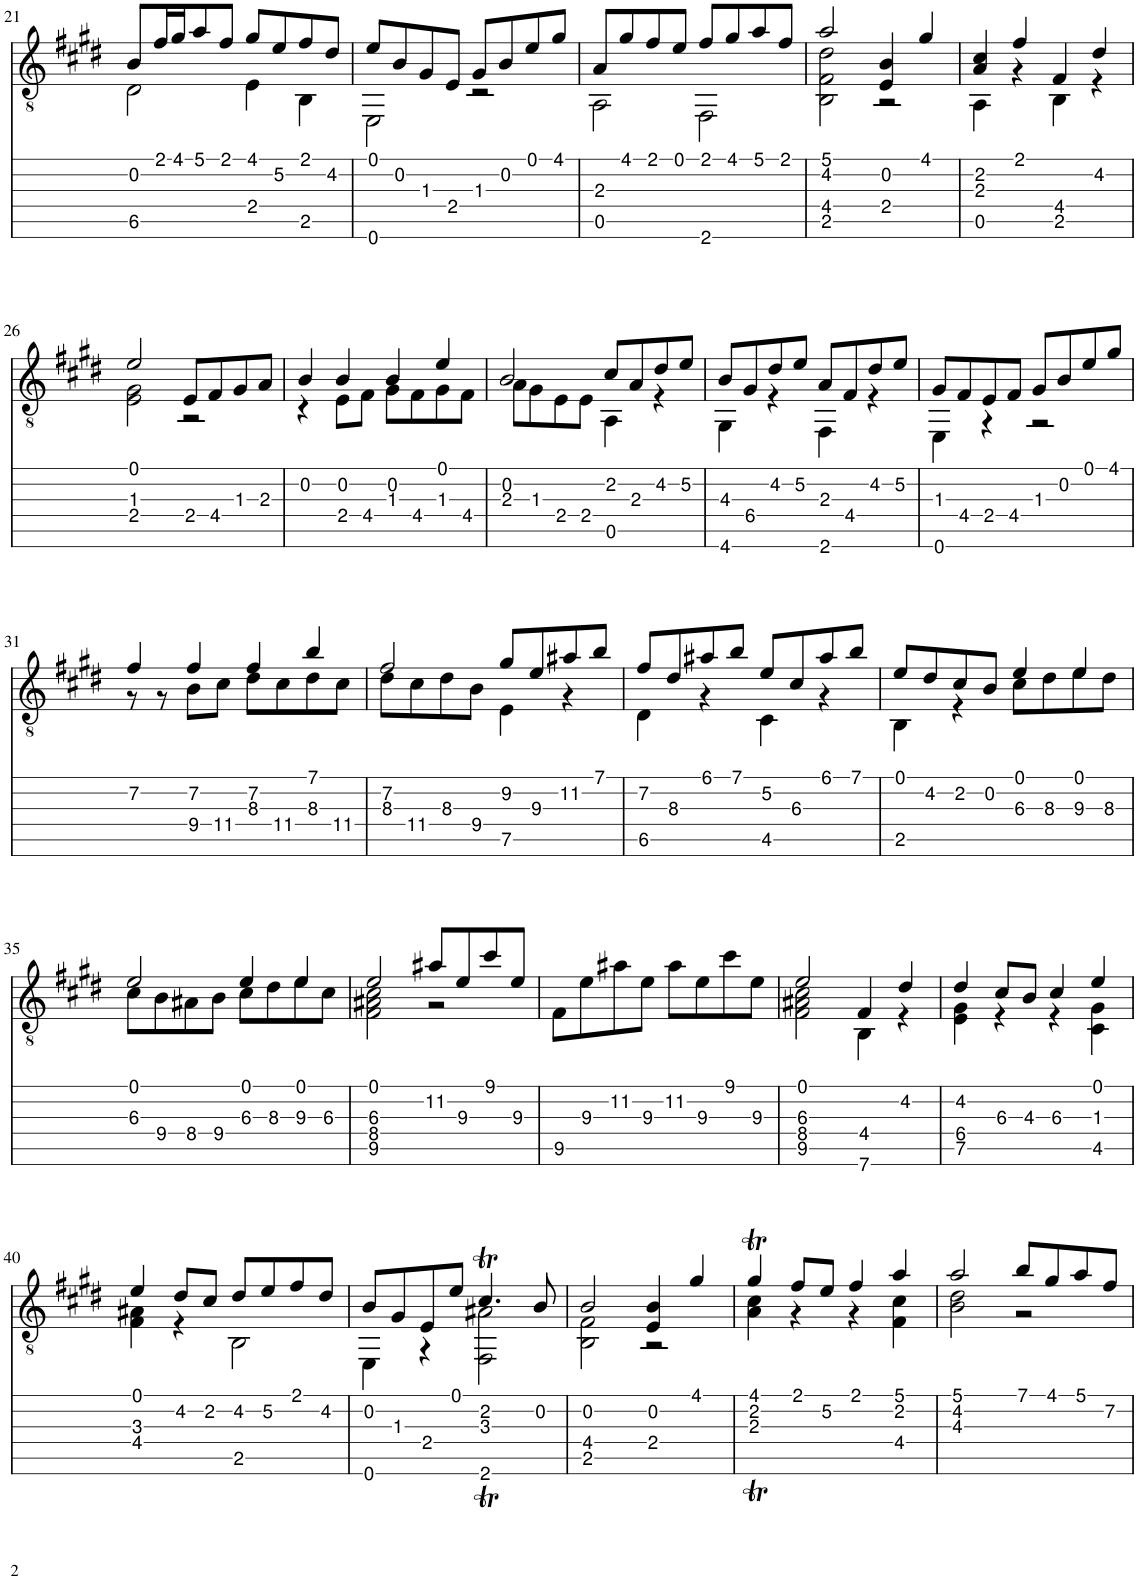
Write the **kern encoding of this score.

**kern	**kern
*part1	*part1
*staff2	*staff1
*I"Guitar	*
*I'Guit.	*
!!LO:PB:g=z
*	*clefGv2
*k[f#c#g#d#]	*k[f#c#g#d#]
*M2/2	*M2/2
*met(c|)	*met(c|)
=21	=21
*^	*^
8BL	2D#	8B/L	2D#\
16f#L	.	16f#/L	.
16g#J	.	16g#/J	.
8a	.	8a/	.
8f#J	.	8f#/J	.
8g#L	4E	8g#/L	4E\
8e	.	8e/	.
8f#	4BB	8f#/	4BB\
8d#J	.	8d#/J	.
=22	=22	=22	=22
8eL	2EE	8e/L	2EE\
8B	.	8B/	.
8G#	.	8G#/	.
8EJ	.	8E/J	.
8G#L	2r	8G#/L	2r
8B	.	8B/	.
8e	.	8e/	.
8g#J	.	8g#/J	.
=23	=23	=23	=23
8AL	2AA	8A/L	2AA\
8g#	.	8g#/	.
8f#	.	8f#/	.
8eJ	.	8e/J	.
8f#L	2FF#	8f#/L	2FF#\
8g#	.	8g#/	.
8a	.	8a/	.
8f#J	.	8f#/J	.
=24	=24	=24	=24
2a	2BB 2F# 2d#	2a/	2BB\ 2F#\ 2d#\
4E 4B	2r	4E/ 4B/	2r
4g#	.	4g#/	.
=25	=25	=25	=25
4A 4c#	4AA	4A/ 4c#/	4AA\
4f#	4r	4f#/	4r
4F#	4BB	4F#/	4BB\
4d#	4r	4d#/	4r
!!LO:LB:g=z	!!
=26	=26	=26	=26
2e	2E 2G#	2e/	2E\ 2G#\
8EL	2r	8E/L	2r
8F#	.	8F#/	.
8G#	.	8G#/	.
8AJ	.	8A/J	.
=27	=27	=27	=27
4B	4r	4B/	4r
4B	8EL	4B/	8E\L
.	8F#J	.	8F#\J
4B	8G#L	4B/	8G#\L
.	8F#	.	8F#\
4e	8G#	4e/	8G#\
.	8F#J	.	8F#\J
=28	=28	=28	=28
2B	8AL	2B/	8A\L
.	8G#	.	8G#\
.	8E	.	8E\
.	8EJ	.	8E\J
8c#L	4AA	8c#/L	4AA\
8A	.	8A/	.
8d#	4r	8d#/	4r
8eJ	.	8e/J	.
=29	=29	=29	=29
8BL	4GG#	8B/L	4GG#\
8G#	.	8G#/	.
8d#	4r	8d#/	4r
8eJ	.	8e/J	.
8AL	4FF#	8A/L	4FF#\
8F#	.	8F#/	.
8d#	4r	8d#/	4r
8eJ	.	8e/J	.
=30	=30	=30	=30
8G#L	4EE	8G#/L	4EE\
8F#	.	8F#/	.
8E	4r	8E/	4r
8F#J	.	8F#/J	.
8G#L	2r	8G#/L	2r
8B	.	8B/	.
8e	.	8e/	.
8g#J	.	8g#/J	.
!!LO:LB:g=z	!!
=31	=31	=31	=31
4f#	8r	4f#/	8r
.	8r	.	8r
4f#	8BL	4f#/	8B\L
.	8c#J	.	8c#\J
4f#	8d#L	4f#/	8d#\L
.	8c#	.	8c#\
4b	8d#	4b/	8d#\
.	8c#J	.	8c#\J
=32	=32	=32	=32
2f#	8d#L	2f#/	8d#\L
.	8c#	.	8c#\
.	8d#	.	8d#\
.	8BJ	.	8B\J
8g#L	4E	8g#/L	4E\
8e	.	8e/	.
8a#	4r	8a#X/	4r
8bJ	.	8b/J	.
=33	=33	=33	=33
8f#L	4D#	8f#/L	4D#\
8d#	.	8d#/	.
8a#	4r	8a#X/	4r
8bJ	.	8b/J	.
8eL	4C#	8e/L	4C#\
8c#	.	8c#/	.
8a#	4r	8a#/	4r
8bJ	.	8b/J	.
=34	=34	=34	=34
8eL	4BB	8e/L	4BB\
8d#	.	8d#/	.
8c#	4r	8c#/	4r
8BJ	.	8B/J	.
4e	8c#L	4e/	8c#\L
.	8d#	.	8d#\
4e	8e	4e/	8e\
.	8d#J	.	8d#\J
!!LO:LB:g=z	!!
=35	=35	=35	=35
2e	8c#L	2e/	8c#\L
.	8B	.	8B\
.	8A#	.	8A#X\
.	8BJ	.	8B\J
4e	8c#L	4e/	8c#\L
.	8d#	.	8d#\
4e	8e	4e/	8e\
.	8c#J	.	8c#\J
=36	=36	=36	=36
2e	2F# 2A# 2c#	2e/	2F#\ 2A#X\ 2c#\
8a#L	2r	8a#X/L	2r
8e	.	8e/	.
8cc#	.	8cc#/	.
8eJ	.	8e/J	.
*v	*v	*	*
*	*v	*v
=37	=37
8F#L	8F#\L
8e	8e\
8a#	8a#X\
8eJ	8e\J
8a#L	8a#\L
8e	8e\
8cc#	8cc#\
8eJ	8e\J
=38	=38
*^	*^
2e	2F# 2A# 2c#	2e/	2F#\ 2A#X\ 2c#\
4F#	4BB	4F#/	4BB\
4d#	4r	4d#/	4r
=39	=39	=39	=39
4d#	4E 4G#	4d#/	4E\ 4G#\
8c#L	4r	8c#/L	4r
8BJ	.	8B/J	.
4c#	4r	4c#/	4r
4e	4C# 4G#	4e/	4C#\ 4G#\
!!LO:LB:g=z	!!
=40	=40	=40	=40
4e	4F# 4A#	4e/	4F#\ 4A#X\
8d#L	4r	8d#/L	4r
8c#J	.	8c#/J	.
8d#L	2BB	8d#/L	2BB\
8e	.	8e/	.
8f#	.	8f#/	.
8d#J	.	8d#/J	.
=41	=41	=41	=41
8BL	4EE	8B/L	4EE\
8G#	.	8G#/	.
8E	4r	8E/	4r
8eJ	.	8e/J	.
4.c#T	2FF# 2A#	4.c#T/	2FF#\ 2A#X\
8B	.	8B/	.
=42	=42	=42	=42
2B	2BB 2F#	2B/	2BB\ 2F#\
4E 4B	2r	4E/ 4B/	2r
4g#	.	4g#/	.
=43	=43	=43	=43
4g#t	4A 4c#	4g#t/	4A\ 4c#\
8f#L	4r	8f#/L	4r
8eJ	.	8e/J	.
4f#	4r	4f#/	4r
4a	4F# 4c#	4a/	4F#\ 4c#\
=44	=44	=44	=44
2a	2B 2d#	2a/	2B\ 2d#\
8bL	2r	8b/L	2r
8g#	.	8g#/	.
8a	.	8a/	.
8f#J	.	8f#/J	.
*v	*v	*	*
*	*v	*v
=	=
*-	*-
